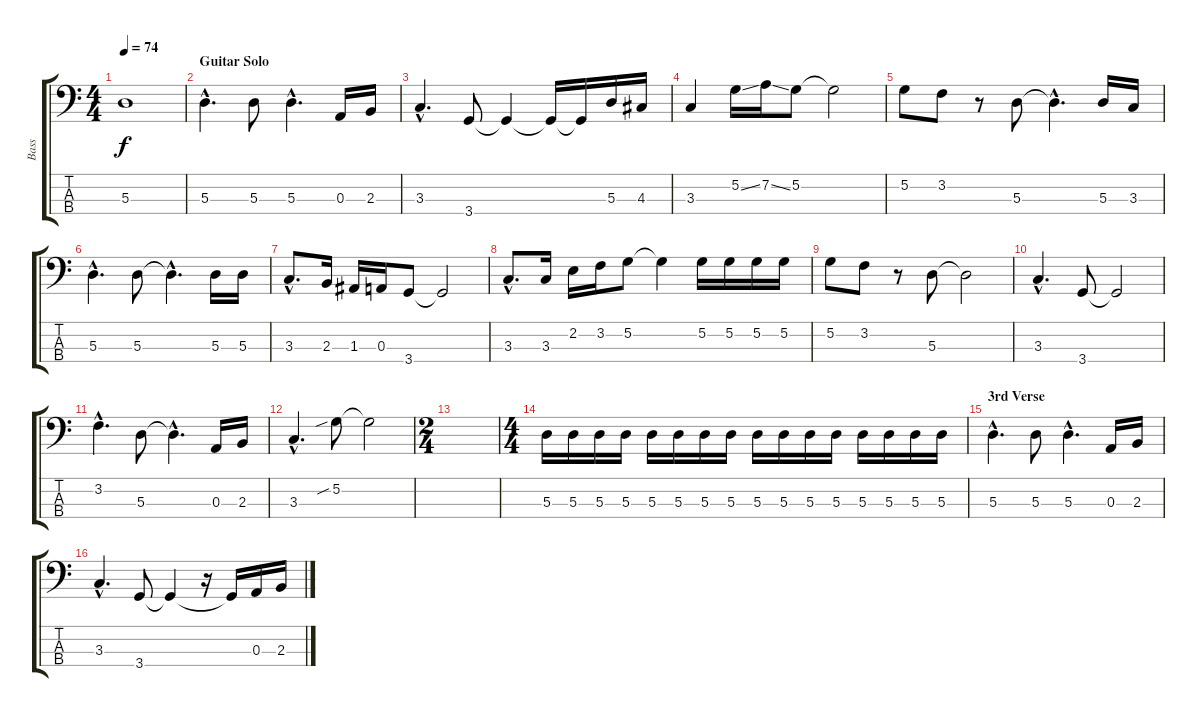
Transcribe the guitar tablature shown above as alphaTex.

\track ("Bass" "Bass") {instrument electricbassfinger}
\staff {score tabs}
\tuning (G2 D2 A1 E1) {hide}
\ts (4 4)
\tempo 74
\clef f4
\ks c
5.3{t}.1{dy f} |
\section ("" "Guitar Solo")
5.3{hac}.4{d} 5.3.8 5.3{hac}.4{d} 0.3.16 2.3.16 |
3.3{hac}.4{d} 3.4.8 3.4{t}.4 3.4{t}.16 3.4{t}.16 5.3.16 4.3.16 |
3.3.4 5.2{ss}.16 7.2{ss}.16 5.2.8 5.2{t}.2 |
5.2.8 3.2.8 r.8 5.3.8 5.3{hac t}.4{d} 5.3.16 3.3.16 |
5.3{hac}.4{d} 5.3.8 5.3{hac t}.4{d} 5.3.16 5.3.16 |
3.3{hac}.8{d} 2.3.16 1.3.16 0.3.16 3.4.8 3.4{t}.2 |
3.3{hac}.8{d} 3.3.16 2.2.16 3.2.16 5.2.8 5.2{t}.4 5.2.16 5.2.16 5.2.16 5.2.16 |
5.2.8 3.2.8 r.8 5.3.8 5.3{t}.2 |
3.3{hac}.4{d} 3.4.8 3.4{t}.2 |
3.2{hac}.4{d} 5.3.8 5.3{hac t}.4{d} 0.3.16 2.3.16 |
3.3{hac}.4{d} 5.2{sib}.8 5.2{t}.2 |
\ts (2 4)
|
\ts (4 4)
5.3.16 5.3.16 5.3.16 5.3.16 5.3.16 5.3.16 5.3.16 5.3.16 5.3.16 5.3.16 5.3.16 5.3.16 5.3.16 5.3.16 5.3.16 5.3.16 |
\section ("" "3rd Verse")
5.3{hac}.4{d} 5.3.8 5.3{hac}.4{d} 0.3.16 2.3.16 |
3.3{hac}.4{d} 3.4.8 3.4{t}.4 r.16 3.4{t}.16 0.3.16 2.3.16
